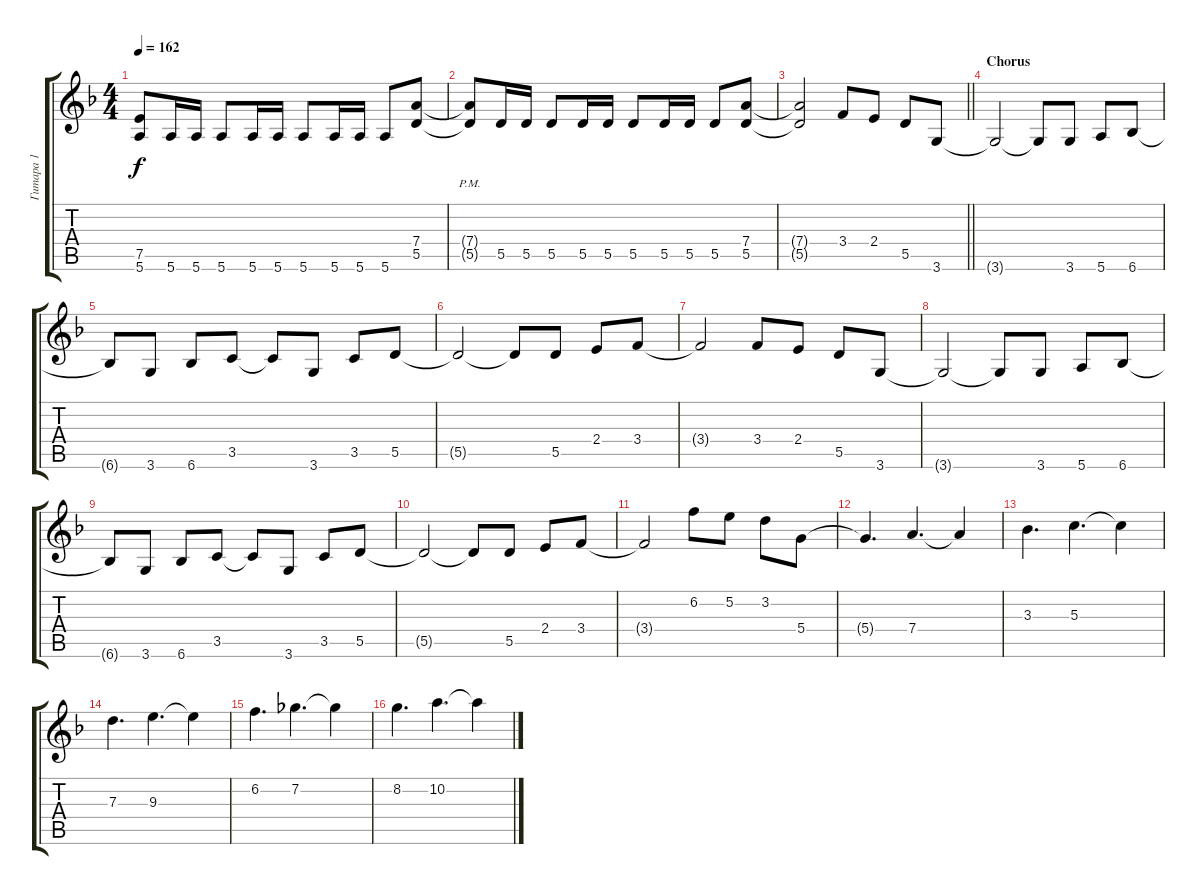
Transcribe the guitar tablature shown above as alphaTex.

\track ("Гитара 1" "Гитара 1") {instrument distortionguitar}
\staff {score tabs}
\tuning (E4 B3 G3 D3 A2 E2) {hide}
\ts (4 4)
\tempo 162
\clef g2
\ks dminor
(7.5{t} 5.6{t}).8{dy f} 5.6.16 5.6.16 5.6.8 5.6.16 5.6.16 5.6.8 5.6.16 5.6.16 5.6.8 (7.4 5.5).8 |
(7.4{pm t} 5.5{pm t}).8 5.5.16 5.5.16 5.5.8 5.5.16 5.5.16 5.5.8 5.5.16 5.5.16 5.5.8 (7.4 5.5).8 |
\barLineRight lightlight
(7.4{t} 5.5{t}).2 3.4.8 2.4.8 5.5.8 3.6.8 |
\section ("" "Chorus")
3.6{t}.2 3.6{t}.8 3.6.8 5.6.8 6.6.8 |
6.6{t}.8 3.6.8 6.6.8 3.5.8 3.5{t}.8 3.6.8 3.5.8 5.5.8 |
5.5{t}.2 5.5{t}.8 5.5.8 2.4.8 3.4.8 |
3.4{t}.2 3.4.8 2.4.8 5.5.8 3.6.8 |
3.6{t}.2 3.6{t}.8 3.6.8 5.6.8 6.6.8 |
6.6{t}.8 3.6.8 6.6.8 3.5.8 3.5{t}.8 3.6.8 3.5.8 5.5.8 |
5.5{t}.2 5.5{t}.8 5.5.8 2.4.8 3.4.8 |
3.4{t}.2 6.2.8 5.2.8 3.2.8 5.4.8 |
5.4{t}.4{d} 7.4.4{d} 7.4{t}.4 |
3.3.4{d} 5.3.4{d} 5.3{t}.4 |
7.3.4{d} 9.3.4{d} 9.3{t}.4 |
6.2.4{d} 7.2.4{d} 7.2{t}.4 |
8.2.4{d} 10.2.4{d} 10.2{t}.4
